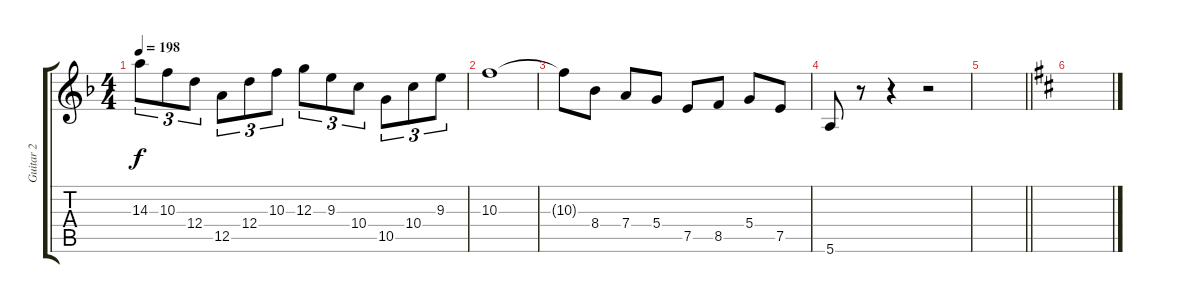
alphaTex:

\track ("Guitar 2" "Guitar 2") {instrument distortionguitar}
\staff {score tabs}
\tuning (E4 B3 G3 D3 A2 E2) {hide}
\ts (4 4)
\tempo 198
\clef g2
\ks dminor
14.3.8{tu (3 2) dy f} 10.3.8{tu (3 2)} 12.4.8{tu (3 2)} 12.5.8{tu (3 2)} 12.4.8{tu (3 2)} 10.3.8{tu (3 2)} 12.3.8{tu (3 2)} 9.3.8{tu (3 2)} 10.4.8{tu (3 2)} 10.5.8{tu (3 2)} 10.4.8{tu (3 2)} 9.3.8{tu (3 2)} |
10.3.1 |
10.3{t}.8 8.4.8 7.4.8 5.4.8 7.5.8 8.5.8 5.4.8 7.5.8 |
5.6.8 r.8 r.4 r.2 |
\barLineRight lightlight
|
\ks bminor
